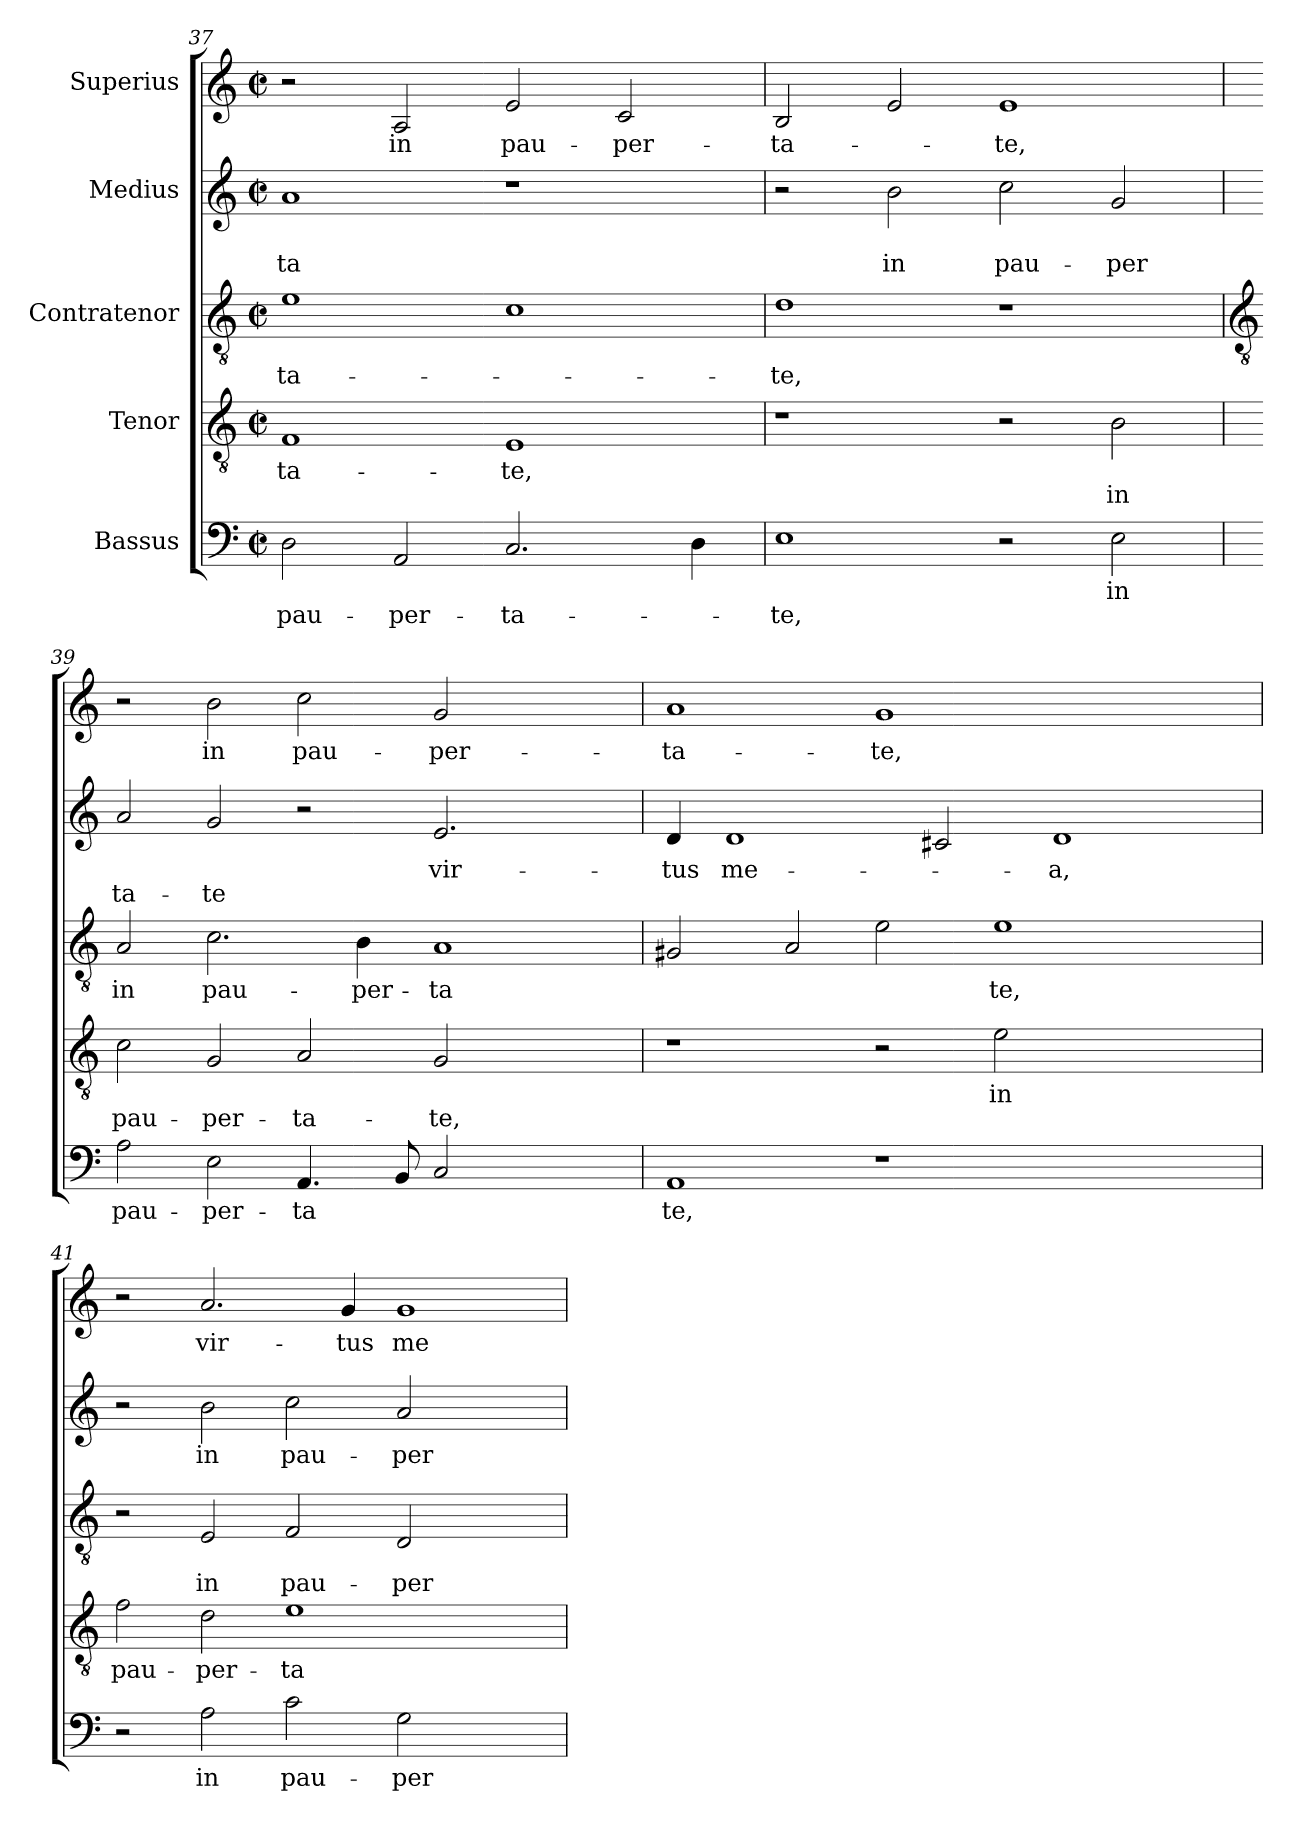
**kern	**text	**text	**kern	**text	**text	**kern	**text	**text	**kern	**text	**text	**kern	**text
*part5	*part5	*part5	*part4	*part4	*part4	*part3	*part3	*part3	*part2	*part2	*part2	*part1	*part1
*staff5	*staff5	*staff5	*staff4	*staff4	*staff4	*staff3	*staff3	*staff3	*staff2	*staff2	*staff2	*staff1	*staff1
*I"Bassus	*	*	*I"Tenor	*	*	*I"Contratenor	*	*	*I"Medius	*	*	*I"Superius	*
!!LO:LB:g=z
*clefF4	*	*	*clefGv2	*	*	*clefGv2	*	*	*clefG2	*	*	*clefG2	*
*k[]	*	*	*k[]	*	*	*k[]	*	*	*k[]	*	*	*k[]	*
*C:	*	*	*C:	*	*	*C:	*	*	*C:	*	*	*C:	*
*M4/2	*	*	*M4/2	*	*	*M4/2	*	*	*M4/2	*	*	*M4/2	*
*met(c|)	*	*	*met(c|)	*	*	*met(c|)	*	*	*met(c|)	*	*	*met(c|)	*
=37	=37	=37	=37	=37	=37	=37	=37	=37	=37	=37	=37	=37	=37
!	!	!LO:LY:b	!	!LO:LY:b	!	!	!LO:LY:b	!	!	!	!LO:LY:b	!	!
2D	.	pau-	1F	-ta-	.	1e	-ta-	.	1a	.	-ta	2r	.
!	!	!LO:LY:b	!	!	!	!	!	!	!	!	!	!	!LO:LY:b
2AA	.	-per-	.	.	.	.	.	.	.	.	.	2A	in
!	!	!LO:LY:b	!	!LO:LY:b	!	!	!	!	!	!	!	!	!LO:LY:b
2.C	.	-ta-	1E	-te,	.	1c	.	.	1r	.	.	2e	pau-
!	!	!	!	!	!	!	!	!	!	!	!	!	!LO:LY:b
.	.	.	.	.	.	.	.	.	.	.	.	2c	-per-
4D	.	.	.	.	.	.	.	.	.	.	.	.	.
=38	=38	=38	=38	=38	=38	=38	=38	=38	=38	=38	=38	=38	=38
!	!	!LO:LY:b	!	!	!	!	!LO:LY:b	!	!	!	!	!	!LO:LY:b
1E	.	-te,	1r	.	.	1d	-te,	.	2r	.	.	2B	-ta-
!	!	!	!	!	!	!	!	!	!	!	!LO:LY:b	!	!
.	.	.	.	.	.	.	.	.	2b	.	in	2e	.
!	!	!	!	!	!	!	!	!	!	!	!LO:LY:b	!	!LO:LY:b
2r	.	.	2r	.	.	1r	.	.	2cc	.	pau-	1e	-te,
!	!LO:LY:b	!	!	!	!LO:LY:b	!	!	!	!	!	!LO:LY:b	!	!
2E	in	.	2B	.	in	.	.	.	2g	.	-per	.	.
!!LO:LB:g=z
=39	=39	=39	=39	=39	=39	=39	=39	=39	=39	=39	=39	=39	=39
*	*	*	*	*	*	*clefGv2	*	*	*	*	*	*	*
!	!LO:LY:b	!	!	!	!LO:LY:b	!	!LO:LY:b	!	!	!	!LO:LY:b	!	!
2A	pau-	.	2c	.	pau-	2A	in	.	2a	.	ta-	2r	.
!	!LO:LY:b	!	!	!	!LO:LY:b	!	!LO:LY:b	!	!	!	!LO:LY:b	!	!LO:LY:b
2E	-per-	.	2G	.	-per-	2.c	pau-	.	2g	.	-te	2b	in
!	!LO:LY:b	!	!	!	!LO:LY:b	!	!	!	!	!	!	!	!LO:LY:b
4.AA	-ta	.	2A	.	-ta-	.	.	.	2r	.	.	2cc	pau-
!	!	!	!	!	!	!	!LO:LY:b	!	!	!	!	!	!
.	.	.	.	.	.	4B	-per-	.	.	.	.	.	.
8BB	.	.	.	.	.	.	.	.	.	.	.	.	.
!	!	!	!	!	!LO:LY:b	!	!LO:LY:b	!	!	!LO:LY:b	!	!	!LO:LY:b
2C	.	.	2G	.	-te,	1A	-ta	.	2.e	vir-	.	2g	-per-
2ryy	.	.	2ryy	.	.	.	.	.	.	.	.	2ryy	.
.	.	.	.	.	.	.	.	.	4ryy	.	.	.	.
=40	=40	=40	=40	=40	=40	=40	=40	=40	=40	=40	=40	=40	=40
!	!LO:LY:b	!	!	!	!	!	!	!	!	!LO:LY:b	!	!	!LO:LY:b
1AA	te,	.	1r	.	.	2G#X	.	.	4d	-tus	.	1a	-ta-
!	!	!	!	!	!	!	!	!	!	!LO:LY:b	!	!	!
.	.	.	.	.	.	.	.	.	1d	me-	.	.	.
.	.	.	.	.	.	2A	.	.	.	.	.	.	.
!	!	!	!	!	!	!	!	!	!	!	!	!	!LO:LY:b
1r	.	.	2r	.	.	2e	.	.	.	.	.	1g	-te,
.	.	.	.	.	.	.	.	.	2c#X	.	.	.	.
!	!	!	!	!LO:LY:b	!	!	!LO:LY:b	!	!	!	!	!	!
.	.	.	2e	in	.	1e	te,	.	.	.	.	.	.
!	!	!	!	!	!	!	!	!	!	!LO:LY:b	!	!	!
.	.	.	.	.	.	.	.	.	1d	-a,	.	.	.
2.ryy	.	.	2.ryy	.	.	.	.	.	.	.	.	2.ryy	.
.	.	.	.	.	.	4ryy	.	.	.	.	.	.	.
=41	=41	=41	=41	=41	=41	=41	=41	=41	=41	=41	=41	=41	=41
!	!	!	!	!LO:LY:b	!	!	!	!	!	!	!	!	!
2r	.	.	2f	pau-	.	2r	.	.	2r	.	.	2r	.
!	!LO:LY:b	!	!	!LO:LY:b	!	!	!	!LO:LY:b	!	!LO:LY:b	!	!	!LO:LY:b
2A	in	.	2d	-per-	.	2E	.	in	2b	in	.	2.a	vir-
!	!LO:LY:b	!	!	!LO:LY:b	!	!	!	!LO:LY:b	!	!LO:LY:b	!	!	!
2c	pau-	.	1e	-ta-	.	2F	.	pau-	2cc	pau-	.	.	.
!	!	!	!	!	!	!	!	!	!	!	!	!	!LO:LY:b
.	.	.	.	.	.	.	.	.	.	.	.	4g	-tus
!	!LO:LY:b	!	!	!	!	!	!	!LO:LY:b	!	!LO:LY:b	!	!	!LO:LY:b
2G	-per-	.	.	.	.	2D	.	-per-	2a	-per-	.	1g	me-
2ryy	.	.	2ryy	.	.	2ryy	.	.	2ryy	.	.	.	.
=	=	=	=	=	=	=	=	=	=	=	=	=	=
*-	*-	*-	*-	*-	*-	*-	*-	*-	*-	*-	*-	*-	*-
